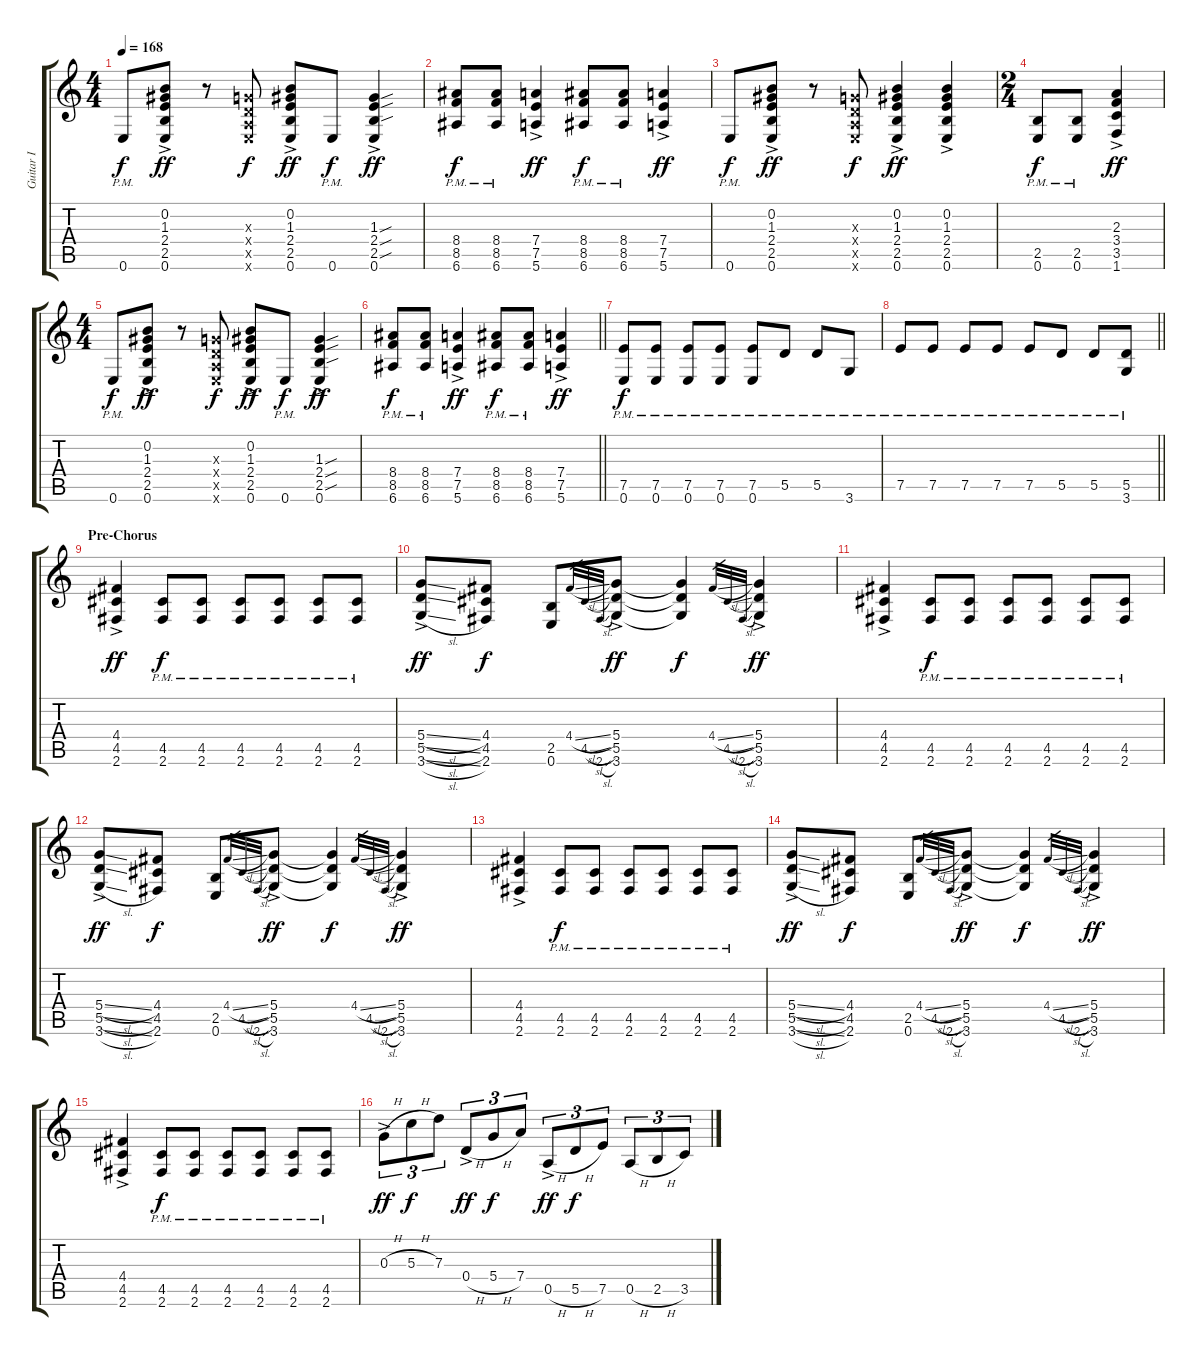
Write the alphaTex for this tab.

\track ("Guitar I" "Guitar I") {instrument acousticguitarsteel}
\staff {score tabs}
\tuning (E4 B3 G3 D3 A2 E2) {hide}
\ts (4 4)
\tempo 168
\clef g2
\ks c
0.6{pm}.8{dy f} (0.2{ac} 1.3{ac} 2.4{ac} 2.5{ac} 0.6{ac}).8{dy ff} r.8 (0.3{x} 0.4{x} 0.5{x} 0.6{x}).8{dy f} (0.2{ac} 1.3{ac} 2.4{ac} 2.5{ac} 0.6{ac}).8{dy ff} 0.6{pm}.8{dy f} (1.3{sou ac} 2.4{sou ac} 2.5{sou ac} 0.6).4{dy ff} |
(8.4{pm} 8.5{pm} 6.6{pm}).8{dy f} (8.4{pm} 8.5{pm} 6.6{pm}).8 (7.4{ac} 7.5{ac} 5.6{ac}).4{dy ff} (8.4{pm} 8.5{pm} 6.6{pm}).8{dy f} (8.4{pm} 8.5{pm} 6.6{pm}).8 (7.4{ac} 7.5{ac} 5.6{ac}).4{dy ff} |
0.6{pm}.8{dy f} (0.2{ac} 1.3{ac} 2.4{ac} 2.5{ac} 0.6{ac}).8{dy ff} r.8 (0.3{x} 0.4{x} 0.5{x} 0.6{x}).8{dy f} (0.2{ac} 1.3{ac} 2.4{ac} 2.5{ac} 0.6{ac st}).4{dy ff} (0.2{ac} 1.3{ac} 2.4 2.5 0.6{ac}).4 |
\ts (2 4)
(2.5{pm} 0.6{pm}).8{dy f} (2.5{pm} 0.6{pm}).8 (2.3{ac} 3.4{ac} 3.5{ac} 1.6{ac}).4{dy ff} |
\ts (4 4)
0.6{pm}.8{dy f} (0.2{ac} 1.3{ac} 2.4{ac} 2.5{ac} 0.6{ac}).8{dy ff} r.8 (0.3{x} 0.4{x} 0.5{x} 0.6{x}).8{dy f} (0.2{ac} 1.3{ac} 2.4{ac} 2.5{ac} 0.6{ac}).8{dy ff} 0.6{pm}.8{dy f} (1.3{sou ac} 2.4{sou ac} 2.5{sou ac} 0.6).4{dy ff} |
\barLineRight lightlight
(8.4{pm} 8.5{pm} 6.6{pm}).8{dy f} (8.4{pm} 8.5{pm} 6.6{pm}).8 (7.4{ac} 7.5{ac} 5.6{ac}).4{dy ff} (8.4{pm} 8.5{pm} 6.6{pm}).8{dy f} (8.4{pm} 8.5{pm} 6.6{pm}).8 (7.4{ac} 7.5{ac} 5.6{ac}).4{dy ff} |
(7.5{pm} 0.6{pm}).8{dy f} (7.5{pm} 0.6{pm}).8 (7.5{pm} 0.6{pm}).8 (7.5{pm} 0.6{pm}).8 (7.5{pm} 0.6{pm}).8 5.5{pm}.8 5.5{pm}.8 3.6{pm}.8 |
\barLineRight lightlight
7.5{pm}.8 7.5{pm}.8 7.5{pm}.8 7.5{pm}.8 7.5{pm}.8 5.5{pm}.8 5.5{pm}.8 (5.5{pm} 3.6{pm}).8 |
\section ("" "Pre-Chorus")
(4.4{ac} 4.5{ac} 2.6{ac}).4{dy ff} (4.5{pm} 2.6{pm}).8{dy f} (4.5{pm} 2.6{pm}).8 (4.5{pm} 2.6{pm}).8 (4.5{pm} 2.6{pm}).8 (4.5{pm} 2.6{pm}).8 (4.5{pm} 2.6{pm}).8 |
(5.4{sl ac} 5.5{sl ac} 3.6{sl ac}).8{dy ff} (4.4 4.5 2.6).8{dy f} (2.5 0.6).8 4.4{sl}.32{gr} 4.5{sl}.32{gr} 2.6{sl}.32{gr} (5.4{ac} 5.5{ac} 3.6{ac}).8{dy ff} (5.4{t} 5.5{t} 3.6{t}).4{dy f} 4.4{sl}.32{gr} 4.5{sl}.32{gr} 2.6{sl}.32{gr} (5.4{ac} 5.5{ac} 3.6{ac}).4{dy ff} |
(4.4{ac} 4.5{ac} 2.6{ac}).4 (4.5{pm} 2.6{pm}).8{dy f} (4.5{pm} 2.6{pm}).8 (4.5{pm} 2.6{pm}).8 (4.5{pm} 2.6{pm}).8 (4.5{pm} 2.6{pm}).8 (4.5{pm} 2.6{pm}).8 |
(5.4{sl ac} 5.5{sl ac} 3.6{sl ac}).8{dy ff} (4.4 4.5 2.6).8{dy f} (2.5 0.6).8 4.4{sl}.32{gr} 4.5{sl}.32{gr} 2.6{sl}.32{gr} (5.4{ac} 5.5{ac} 3.6{ac}).8{dy ff} (5.4{t} 5.5{t} 3.6{t}).4{dy f} 4.4{sl}.32{gr} 4.5{sl}.32{gr} 2.6{sl}.32{gr} (5.4{ac} 5.5{ac} 3.6{ac}).4{dy ff} |
(4.4{ac} 4.5{ac} 2.6{ac}).4 (4.5{pm} 2.6{pm}).8{dy f} (4.5{pm} 2.6{pm}).8 (4.5{pm} 2.6{pm}).8 (4.5{pm} 2.6{pm}).8 (4.5{pm} 2.6{pm}).8 (4.5{pm} 2.6{pm}).8 |
(5.4{sl ac} 5.5{sl ac} 3.6{sl ac}).8{dy ff} (4.4 4.5 2.6).8{dy f} (2.5 0.6).8 4.4{sl}.32{gr} 4.5{sl}.32{gr} 2.6{sl}.32{gr} (5.4{ac} 5.5{ac} 3.6{ac}).8{dy ff} (5.4{t} 5.5{t} 3.6{t}).4{dy f} 4.4{sl}.32{gr} 4.5{sl}.32{gr} 2.6{sl}.32{gr} (5.4{ac} 5.5{ac} 3.6{ac}).4{dy ff} |
(4.4{ac} 4.5{ac} 2.6{ac}).4 (4.5{pm} 2.6{pm}).8{dy f} (4.5{pm} 2.6{pm}).8 (4.5{pm} 2.6{pm}).8 (4.5{pm} 2.6{pm}).8 (4.5{pm} 2.6{pm}).8 (4.5{pm} 2.6{pm}).8 |
0.3{h ac}.8{tu (3 2) dy ff} 5.3{h}.8{tu (3 2) dy f} 7.3.8{tu (3 2)} 0.4{h ac}.8{tu (3 2) dy ff} 5.4{h}.8{tu (3 2) dy f} 7.4.8{tu (3 2)} 0.5{h ac}.8{tu (3 2) dy ff} 5.5{h}.8{tu (3 2) dy f} 7.5.8{tu (3 2)} 0.5{h}.8{tu (3 2)} 2.5{h}.8{tu (3 2)} 3.5.8{tu (3 2)}
